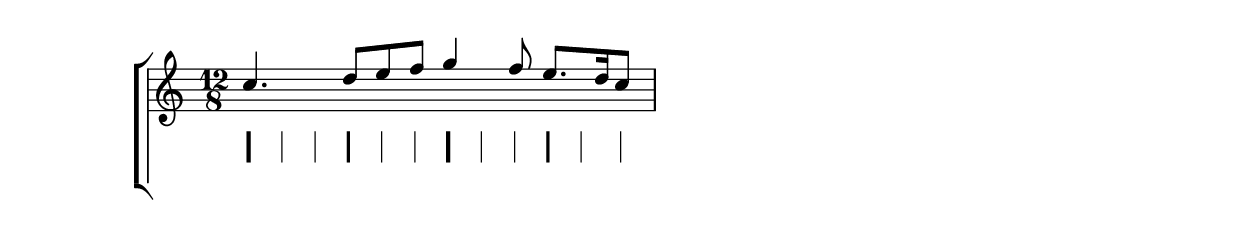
%% DO NOT EDIT this file manually; it is automatically
%% generated from LSR http://lsr.dsi.unimi.it
%% Make any changes in LSR itself, or in Documentation/snippets/new/ ,
%% and then run scripts/auxiliar/makelsr.py
%%
%% This file is in the public domain.
\version "2.14.0"

\header {
  lsrtags = "editorial-annotations"

%% Translation of GIT committish: 6977ddc9a3b63ea810eaecb864269c7d847ccf98
  texidoces = "
Se pueden trazar líneas verticales normales entre pentagramas para
mostrar la relación entre notas; sin embargo, en caso de música
monofónica, podemos hacer invisible el segundo pentagrama, y que
las líneas sean más cortas, como en este fragmento de código.

"
  doctitlees = "Líneas de rejilla: destacar ritmos y la relación temporal entre notas"

  texidoc = "
Regular vertical lines can be drawn between staves to show note
synchronization; however, in case of monophonic music, you may want to
make the second stave invisible, and make the lines shorter like in
this snippet.

"
  doctitle = "Grid lines: emphasizing rhythms and notes synchronization"
} % begin verbatim

\score {
  \new ChoirStaff {
    \relative c'' <<
      \new Staff {
        \time 12/8
        \stemUp
        c4. d8 e8 f g4 f8 e8. d16 c8
      }
      \new Staff {
        % hides staff and notes so that only the grid lines are visible
        \hideNotes
        \override Staff.BarLine #'transparent = ##t
        \override Staff.StaffSymbol #'line-count = #0
        \override Staff.TimeSignature #'transparent = ##t
        \override Staff.Clef #'transparent = ##t

        % dummy notes to force regular note spacing
        \once  \override Score.GridLine #'thickness = #4.0
        c8 c c
        \once  \override Score.GridLine #'thickness = #3.0
        c8 c c
        \once  \override Score.GridLine #'thickness = #4.0
        c8 c c
        \once  \override Score.GridLine #'thickness = #3.0
        c8 c c
      }
    >>
  }
  \layout {
    \context {
      \Score
      \consists "Grid_line_span_engraver"
      % center grid lines horizontally below note heads
      \override NoteColumn #'X-offset = #-0.5
    }
    \context {
      \Staff
      \consists "Grid_point_engraver"
      gridInterval = #(ly:make-moment 1 8)
      % set line length and positioning:
      % two staff spaces above center line on hidden staff
      % to four spaces below center line on visible staff
      \override GridPoint #'Y-extent = #'(2 . -4)
    }
    ragged-right = ##t
  }
}

